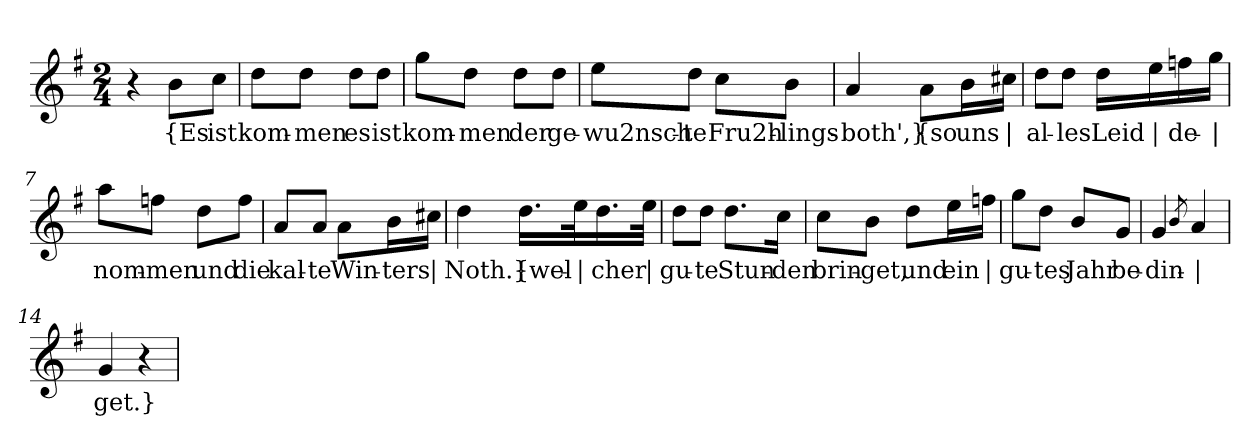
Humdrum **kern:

**kern	**text
*part1	*part1
*staff1	*staff1
*clefG2	*
*k[f#]	*
*M2/4	*
=1	=1
4r	.
!	!LO:LY:b
8b\L	{Es
!	!LO:LY:b
8cc\J	ist
=2	=2
!	!LO:LY:b
8dd\L	kom-
!	!LO:LY:b
8dd\J	-men
!	!LO:LY:b
8dd\L	es
!	!LO:LY:b
8dd\J	ist
=3	=3
!	!LO:LY:b
8gg\L	kom-
!	!LO:LY:b
8dd\J	-men
!	!LO:LY:b
8dd\L	der
!	!LO:LY:b
8dd\J	ge-
=4	=4
!	!LO:LY:b
8ee\L	-wu2nsch-
!	!LO:LY:b
8dd\J	-te
!	!LO:LY:b
8cc\L	Fru2h-
!	!LO:LY:b
8b\J	-lings-
=5	=5
!	!LO:LY:b
4a/	-both',}
!	!LO:LY:b
8a\L	{so
!	!LO:LY:b
16b\L	uns
!	!LO:LY:b
16cc#X\JJ	|
!!LO:LB:g=z
=6	=6
!	!LO:LY:b
8dd\L	al-
!	!LO:LY:b
8dd\J	-les
!	!LO:LY:b
16dd\LL	Leid
!	!LO:LY:b
16ee\	|
!	!LO:LY:b
16ffn\	de-
!	!LO:LY:b
16gg\JJ	|
=7	=7
!	!LO:LY:b
8aa\L	-nom-
!	!LO:LY:b
8ffn\J	-men
!	!LO:LY:b
8dd\L	und
!	!LO:LY:b
8ff\J	die
=8	=8
!	!LO:LY:b
8a/L	kal-
!	!LO:LY:b
8a/J	-te
!	!LO:LY:b
8a\L	Win-
!	!LO:LY:b
16b\L	-ters
!	!LO:LY:b
16cc#X\JJ	|
=9	=9
!	!LO:LY:b
4dd\	Noth.}
!	!LO:LY:b
16.dd\LL	{wel-
!	!LO:LY:b
32ee\K	|
!	!LO:LY:b
16.dd\	-cher
!	!LO:LY:b
32ee\JJk	|
=10	=10
!	!LO:LY:b
8dd\L	gu-
!	!LO:LY:b
8dd\J	-te
!	!LO:LY:b
8.dd\L	Stun-
!	!LO:LY:b
16cc\Jk	-den
!!LO:LB:g=z
=11	=11
!	!LO:LY:b
8cc\L	brin-
!	!LO:LY:b
8b\J	-get,
!	!LO:LY:b
8dd\L	und
!	!LO:LY:b
16ee\L	ein
!	!LO:LY:b
16ffn\JJ	|
=12	=12
!	!LO:LY:b
8gg\L	gu-
!	!LO:LY:b
8dd\J	-tes
!	!LO:LY:b
8b/L	Jahr
!	!LO:LY:b
8g/J	be-
=13	=13
!	!LO:LY:b
4g/	-din-
8qb/	.
!	!LO:LY:b
4a/	|
=14	=14
!	!LO:LY:b
4g/	-get.}
4r	.
=	=
*-	*-
